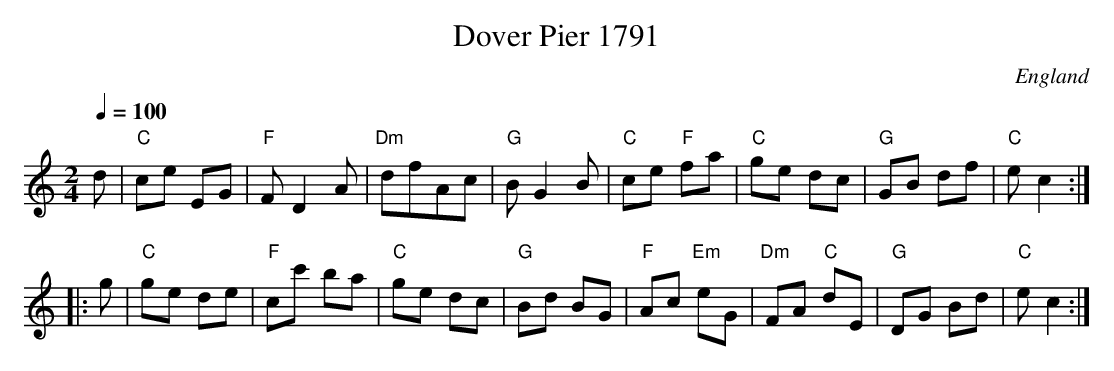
X:1
T:Dover Pier 1791     %Tune name
Q:1/4=100     %Tempo
|:
O:England
M:2/4     %Meter
L:1/16     %
K:C
d2 |"C"c2e2 E2G2 |"F"F2 D4 A2 |"Dm"d2f2A2c2 |"G"B2 G4 B2 |"C"c2e2 "F"f2a2 |"C"g2e2 d2c2 |\
"G"G2B2 d2f2 |"C"e2 c4 :|
|:g2 |"C"g2e2 d2e2 |"F"c2c'2 b2a2 |"C"g2e2 d2c2 |"G"B2d2 B2G2 |"F"A2c2 "Em"e2G2 |\
"Dm"F2A2 "C"d2E2 |"G"D2G2 B2d2 |"C"e2 c4 :|
